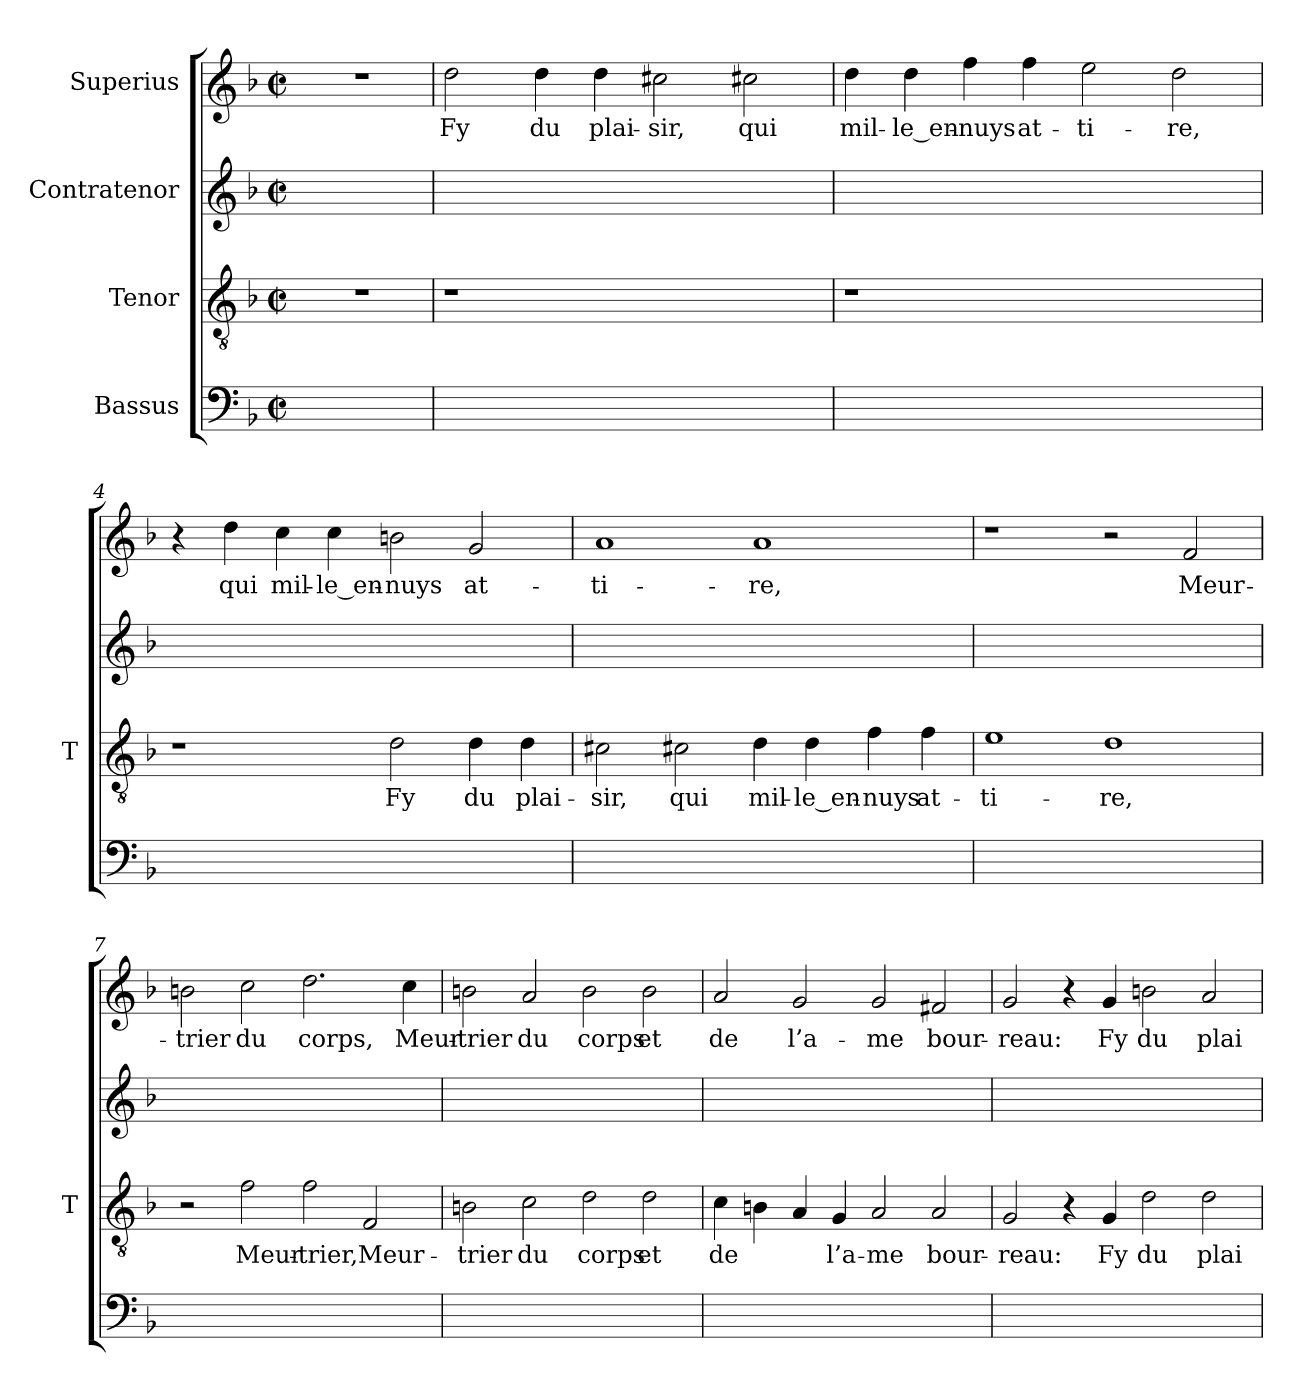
**kern	**kern	**text	**kern	**kern	**text
*part4	*part3	*part3	*part2	*part1	*part1
*staff4	*staff3	*staff3	*staff2	*staff1	*staff1
*I"Bassus	*I"Tenor	*	*I"Contratenor	*I"Superius	*
*	*I'T	*	*	*	*
*clefF4	*clefGv2	*	*clefG2	*clefG2	*
*k[b-]	*k[b-]	*	*k[b-]	*k[b-]	*
*F:	*F:	*	*F:	*F:	*
*M2/2	*M2/2	*	*M2/2	*M2/2	*
*met(c|)	*met(c|)	*	*met(c|)	*met(c|)	*
=1	=1	=1	=1	=1	=1
1ryy	1r	.	1ryy	1r	.
=2	=2	=2	=2	=2	=2
1ryy	1r	.	1ryy	2dd	-Fy
.	.	.	.	4dd	-du
.	.	.	.	4dd	plai-
1ryy	1ryy	.	1ryy	2cc#X	-sir,
.	.	.	.	2cc#X	-qui
=3	=3	=3	=3	=3	=3
1ryy	1r	.	1ryy	4dd	mil-
.	.	.	.	4dd	le_en-
.	.	.	.	4ff	-nuys
.	.	.	.	4ff	at-
1ryy	1ryy	.	1ryy	2ee	ti-
.	.	.	.	2dd	-re,
=4	=4	=4	=4	=4	=4
1ryy	1r	.	1ryy	4r	.
.	.	.	.	4dd	-qui
.	.	.	.	4cc	mil-
.	.	.	.	4cc	le_en-
1ryy	2d	-Fy	1ryy	2b	-nuys
.	4d	-du	.	2g	at-
.	4d	plai-	.	.	.
=5	=5	=5	=5	=5	=5
1ryy	2c#X	-sir,	1ryy	1a	ti-
.	2c#X	-qui	.	.	.
1ryy	4d	mil-	1ryy	1a	-re,
.	4d	le_en-	.	.	.
.	4f	-nuys	.	.	.
.	4f	at-	.	.	.
=6	=6	=6	=6	=6	=6
1ryy	1e	ti-	1ryy	1r	.
1ryy	1d	-re,	1ryy	2r	.
.	.	.	.	2f	Meur-
=7	=7	=7	=7	=7	=7
1ryy	2r	.	1ryy	2b	-trier
.	2f	Meur-	.	2cc	-du
1ryy	2f	-trier,	1ryy	2.dd	-corps,
.	2F	Meur-	.	.	.
.	.	.	.	4cc	Meur-
=8	=8	=8	=8	=8	=8
1ryy	2B	-trier	1ryy	2b	-trier
.	2c	-du	.	2a	-du
1ryy	2d	-corps	1ryy	2b	-corps
.	2d	-et	.	2b	-et
=9	=9	=9	=9	=9	=9
1ryy	4c	-de	1ryy	2a	-de
.	4B	.	.	.	.
.	4A	.	.	2g	l’a-
.	4G	l’a-	.	.	.
1ryy	2A	-me	1ryy	2g	-me
.	2A	bour-	.	2f#X	bour-
=10	=10	=10	=10	=10	=10
1ryy	2G	-reau:	1ryy	2g	-reau:
.	4r	.	.	4r	.
.	4G	-Fy	.	4g	-Fy
1ryy	2d	-du	1ryy	2b	-du
.	2d	plai-	.	2a	plai-
=	=	=	=	=	=
*-	*-	*-	*-	*-	*-
